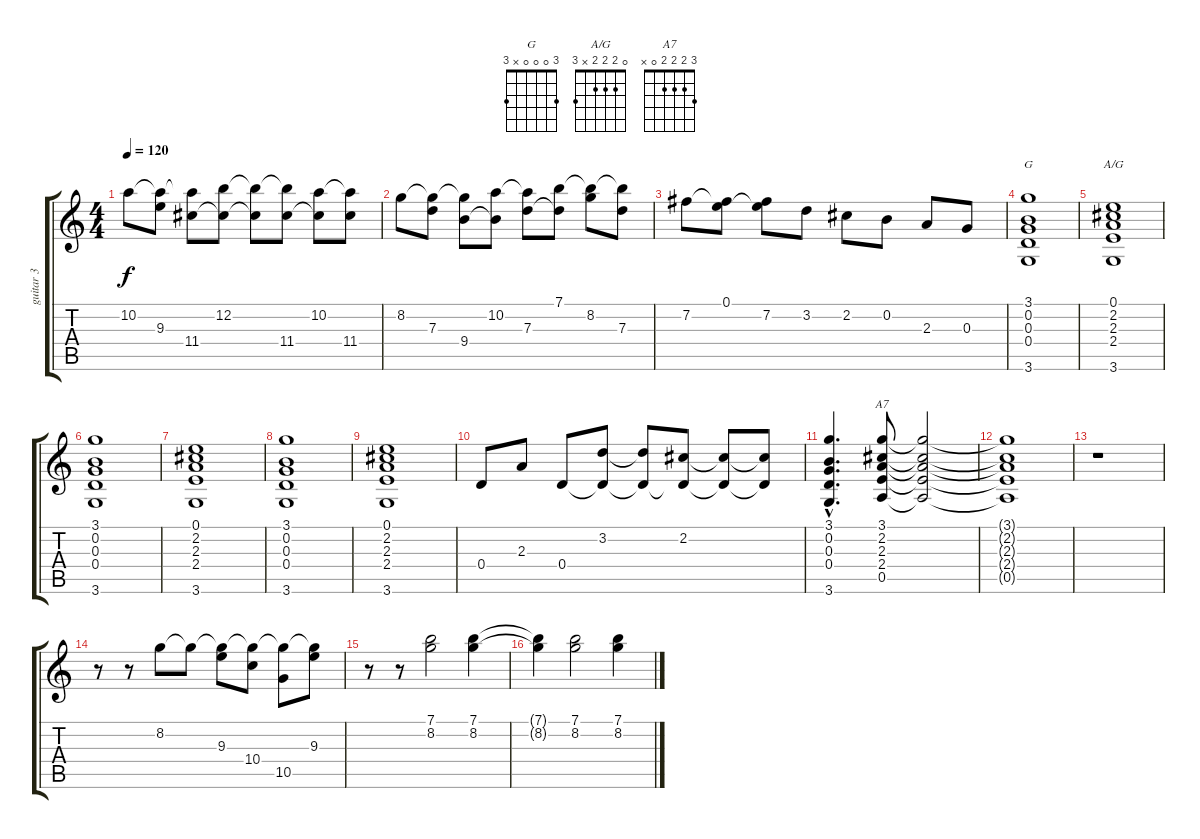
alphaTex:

\track ("guitar 3" "guitar 3") {instrument electricguitarclean}
\staff {score tabs}
\tuning (E4 B3 G3 D3 A2 E2) {hide}
\chord ("G" 3 0 0 0 x 3)
\chord ("A/G" 0 2 2 2 x 3)
\chord ("A7" 3 2 2 2 0 x)
\ts (4 4)
\tempo 120
\clef g2
\ks c
10.2.8{dy f} (10.2{t} 9.3).8 (10.2{t} 11.4).8 (12.2 11.4{t}).8 (12.2{t} 11.4{t}).8 (12.2{t} 11.4).8 (10.2 11.4{t}).8 (10.2{t} 11.4).8 |
8.2.8 (8.2{t} 7.3).8 (8.2{t} 9.4).8 (10.2 9.4{t}).8 (10.2{t} 7.3).8 (7.1 7.3{t}).8 (7.1{t} 8.2).8 (7.1{t} 7.3).8 |
7.2.8 (0.1 7.2{t}).8 (0.1{t} 7.2).8 3.2.8 2.2.8 0.2.8 2.3.8 0.3.8 |
(3.1 0.2 0.3 0.4 3.6).1{ch "G"} |
(0.1 2.2 2.3 2.4 3.6).1{ch "A/G"} |
(3.1 0.2 0.3 0.4 3.6).1 |
(0.1 2.2 2.3 2.4 3.6).1 |
(3.1 0.2 0.3 0.4 3.6).1 |
(0.1 2.2 2.3 2.4 3.6).1 |
0.4.8 2.3.8 0.4.8 (3.2 0.4{t}).8 (3.2{t} 0.4{t}).8 (2.2 0.4{t}).8 (2.2{t} 0.4{t}).8 (2.2{t} 0.4{t}).8 |
(3.1{hac} 0.2{hac} 0.3{hac} 0.4{hac} 3.6{hac}).4{d} (3.1 2.2 2.3 2.4 0.5).8{ch "A7"} (3.1{t} 2.2{t} 2.3{t} 2.4{t} 0.5{t}).2 |
(3.1{t} 2.2{t} 2.3{t} 2.4{t} 0.5{t}).1 |
r.1 |
r.8 r.8 8.2.8 8.2{t}.8 (8.2{t} 9.3).8 (8.2{t} 10.4).8 (8.2{t} 10.5).8 (8.2{t} 9.3).8 |
r.8 r.8 (7.1 8.2).2 (7.1 8.2).4 |
(7.1{t} 8.2{t}).4 (7.1 8.2).2 (7.1 8.2).4
